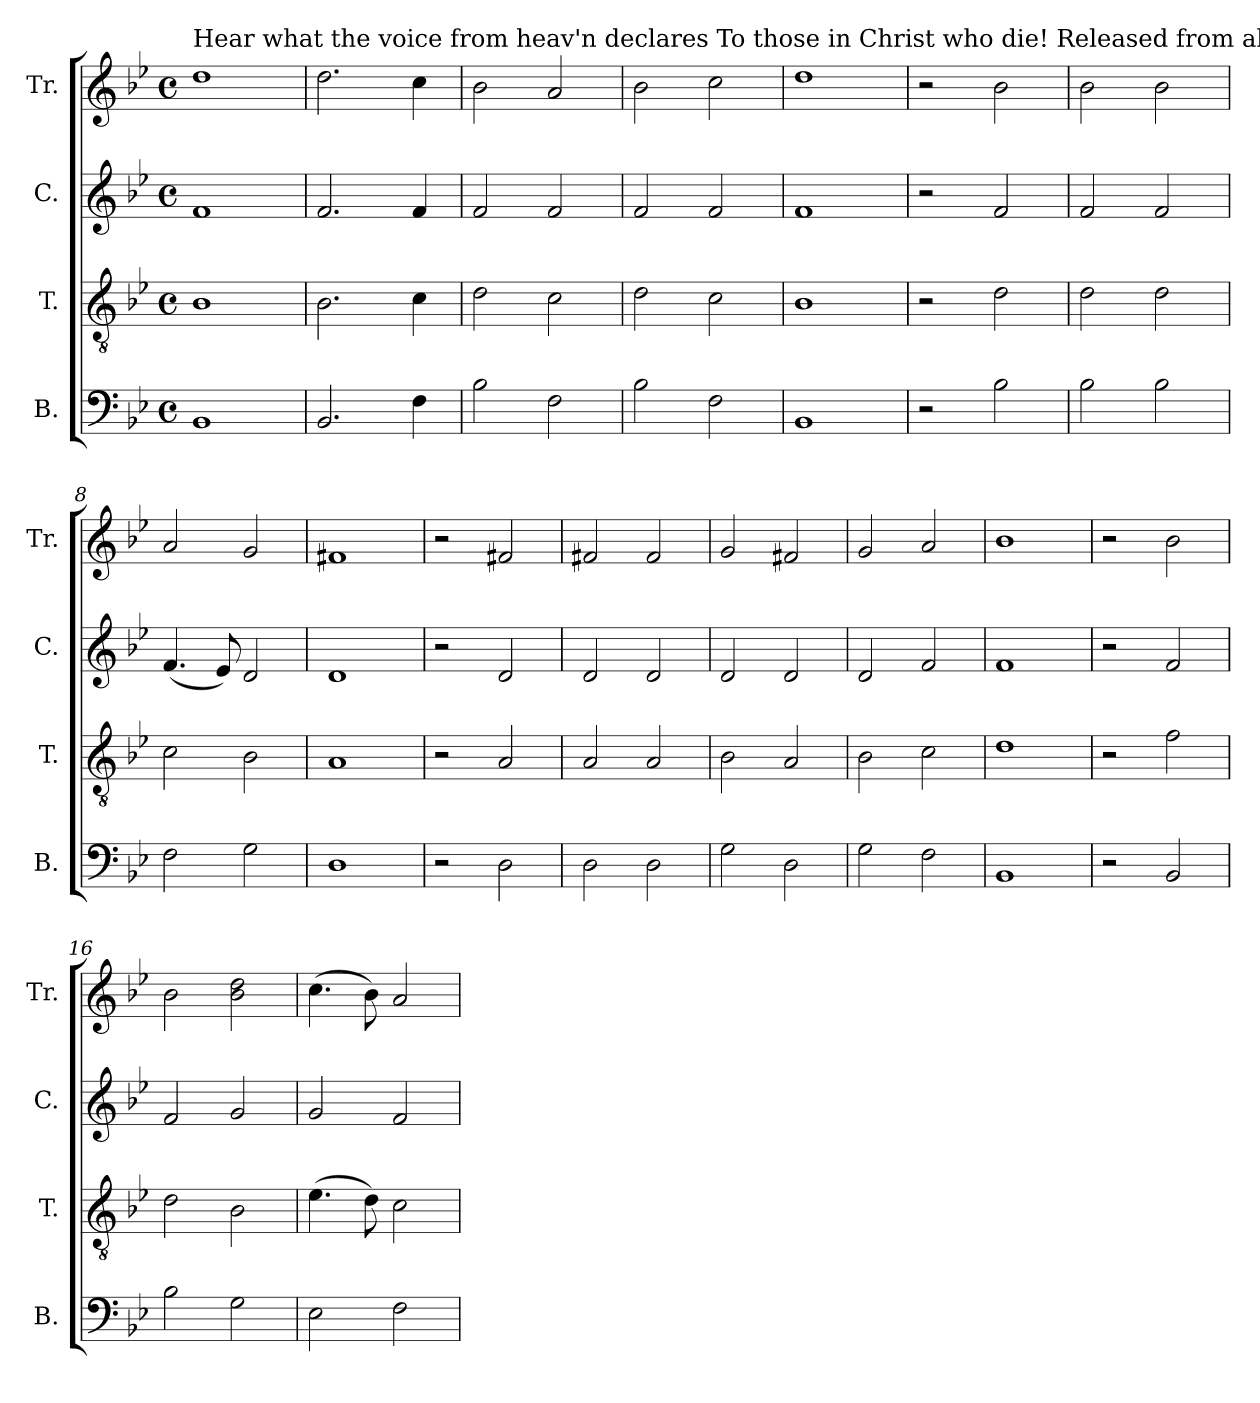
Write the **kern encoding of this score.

**kern	**kern	**kern	**kern
*part4	*part3	*part2	*part1
*staff4	*staff3	*staff2	*staff1
*I"B.	*I"T.	*I"C.	*I"Tr.
*I'B.	*I'T.	*I'C.	*I'Tr.
*clefF4	*clefGv2	*clefG2	*clefG2
*k[b-e-]	*k[b-e-]	*k[b-e-]	*k[b-e-]
*M4/4	*M4/4	*M4/4	*M4/4
*met(c)	*met(c)	*met(c)	*met(c)
*MM150	*MM150	*MM150	*MM150
=1	=1	=1	=1
!	!	!	!LO:TX:a:t=Hear what the voice from heav'n declares    To   those  in  Christ   who     die!        Released  from  all  their   earthly  cares,     They  reign with him on  high.
1BB-!	1B-!	1f!	1dd!
=2	=2	=2	=2
2.BB-!/	2.B-!\	2.f!/	2.dd!\
4F!\	4c!\	4f!/	4cc!\
=3	=3	=3	=3
2B-!\	2d!\	2f!/	2b-!\
2F!\	2c!\	2f!/	2a!/
=4	=4	=4	=4
2B-!\	2d!\	2f!/	2b-!\
2F!\	2c!\	2f!/	2cc!\
=5	=5	=5	=5
1BB-!	1B-!	1f!	1dd!
=6	=6	=6	=6
2r	2r	2r	2r
2B-!\	2d!\	2f!/	2b-!\
=7	=7	=7	=7
2B-!\	2d!\	2f!/	2b-!\
2B-!\	2d!\	2f!/	2b-!\
=8	=8	=8	=8
2F!\	2c!\	(<4.f!/	2a!/
.	.	8e-!/)	.
2G!\	2B-!\	2d!/	2g!/
=9	=9	=9	=9
1D!	1A!	1d!	1f#X!
=10	=10	=10	=10
2r	2r	2r	2r
2D!\	2A!/	2d!/	2f#X!/
=11	=11	=11	=11
2D!\	2A!/	2d!/	2f#X!/
2D!\	2A!/	2d!/	2f#!/
=12	=12	=12	=12
2G!\	2B-!\	2d!/	2g!/
2D!\	2A!/	2d!/	2f#X!/
=13	=13	=13	=13
2G!\	2B-!\	2d!/	2g!/
2F!\	2c!\	2f!/	2a!/
=14	=14	=14	=14
1BB-!	1d!	1f!	1b-!
=15	=15	=15	=15
2r	2r	2r	2r
2BB-!/	2f!\	2f!/	2b-!\
=16	=16	=16	=16
2B-!\	2d!\	2f!/	2b-!\
2G!\	2B-!\	2g!/	2b-!\ 2dd!\
=17	=17	=17	=17
2E-!\	(>4.e-!\	2g!/	(>4.cc!\
.	8d!\)	.	8b-!\)
2F!\	2c!\	2f!/	2a!/
=	=	=	=
*-	*-	*-	*-
